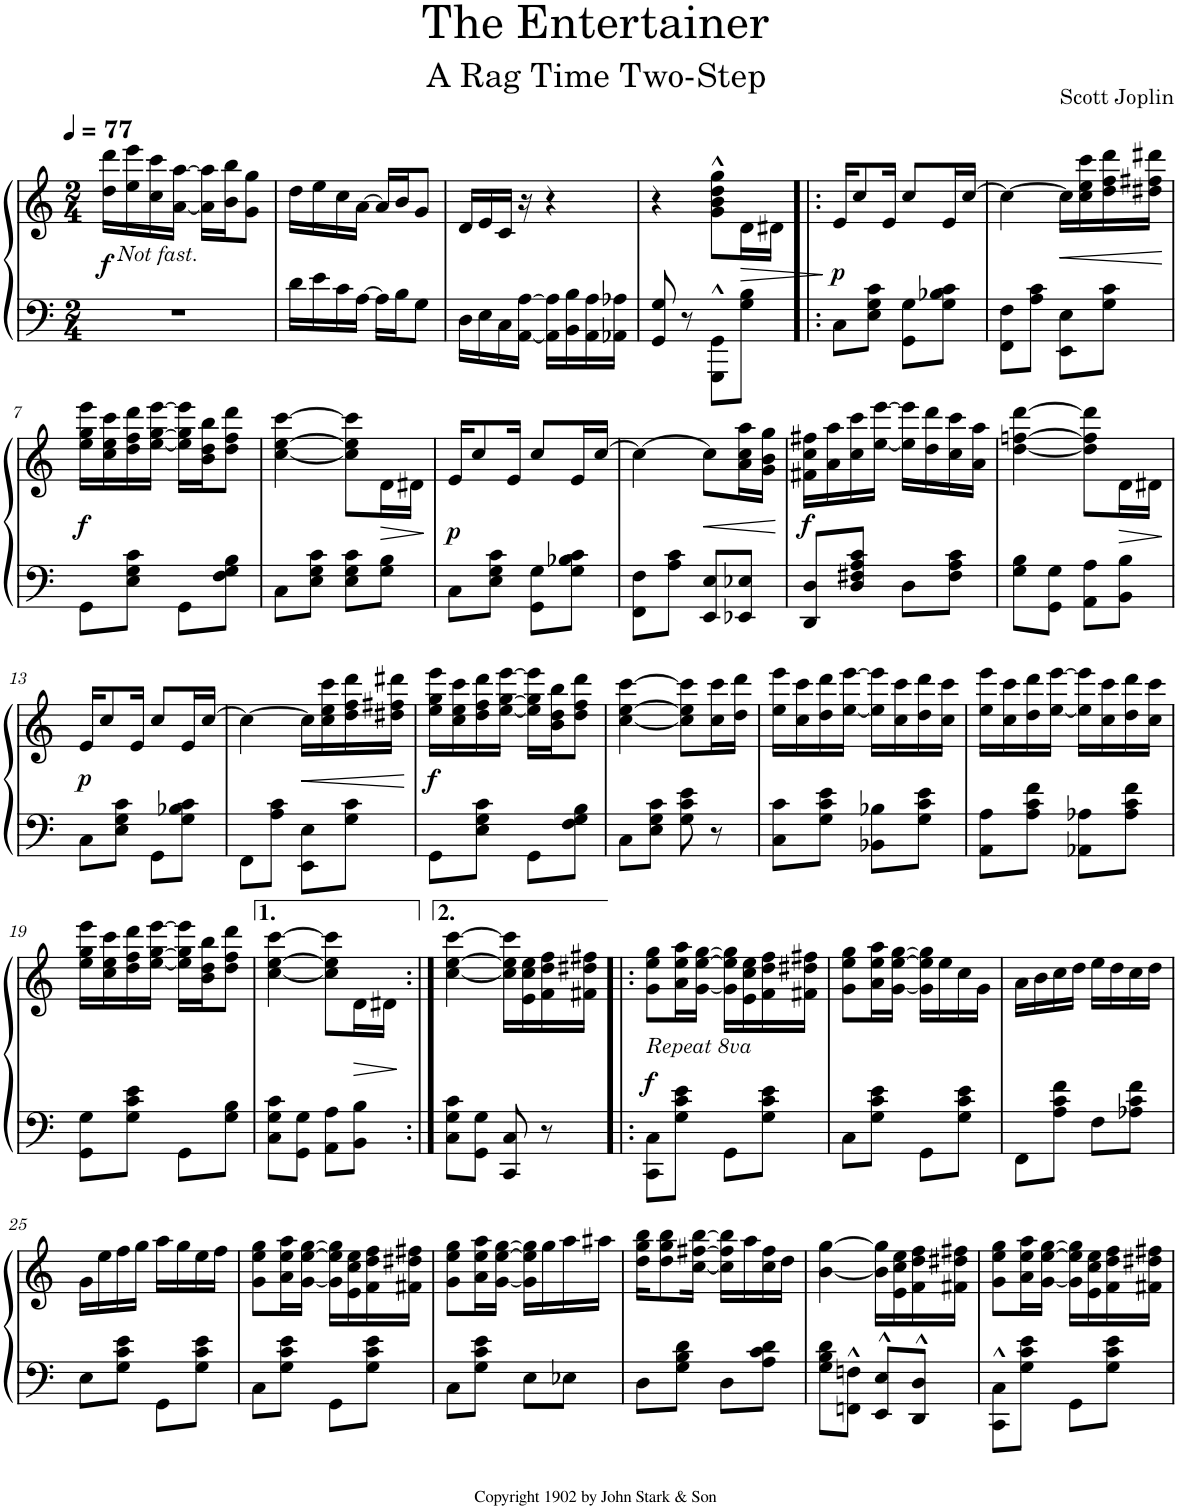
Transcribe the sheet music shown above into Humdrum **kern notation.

**kern	**kern	**dynam
*part1	*part1	*part1
*staff2	*staff1	*staff1/2
*I"Piano	*	*
*I'Pno.	*	*
*clefF4	*clefG2	*
*k[]	*k[]	*
*M2/4	*M2/4	*
*MM77	*MM77	*
=1	=1	=1
!	!LO:TX:b:i:t=Not fast.	!
!	!	!LO:DY:b
2r	16dd\ 16ddd\LL	f
.	16ee\ 16eee\	.
.	16cc\ 16ccc\	.
.	[16a\ [16aa\JJ	.
.	16a\] 16aa\]LL	.
.	16b\ 16bb\J	.
.	8g\ 8gg\J	.
=2	=2	=2
16d\LL	16dd\LL	.
16e\	16ee\	.
16c\	16cc\	.
[16A\JJ	[16a\JJ	.
16A\LL]	16a/LL]	.
16B\J	16b/J	.
8G\J	8g/J	.
=3	=3	=3
16D\LL	16d/LL	.
16E\	16e/	.
16C\	16c/JJ	.
[16AA\ [16A\JJ	16r	.
16AA\] 16A\]LL	4r	.
16BB\ 16B\	.	.
16AA\ 16A\	.	.
16AA-X\ 16A-X\JJ	.	.
=4	=4	=4
8GG/ 8G/	4r	.
8r	.	.
8GGG\^^ 8GG\^^L	8g\^^ 8b\^^ 8dd\^^ 8gg\^^L	.
!	!	!LO:HP:b
8G\ 8B\J	16d\L	>
.	16d#X\JJ	.
.	.	]
=5!|:	=5!|:	=5!|:
!	!	!LO:DY:b
8C\L	16e/KL	p
.	8cc/	.
8E\ 8G\ 8c\J	.	.
.	16e/Jk	.
8GG\ 8G\L	8cc/L	.
8G\ 8B-X\ 8c\J	16e/L	.
.	[16cc/JJ	.
=6	=6	=6
8FF\ 8F\L	4cc\_	.
8A\ 8c\J	.	.
!	!	!LO:HP:b
8EE\ 8E\L	16cc\LL]	<
.	16cc\ 16ee\ 16ccc\	.
8G\ 8c\J	16dd\ 16ff\ 16ddd\	.
.	16dd#X\ 16ff#X\ 16ddd#X\JJ	.
.	.	[
!!LO:LB:g=z
=7	=7	=7
!	!	!LO:DY:b
8GG\L	16ee\ 16gg\ 16eee\LL	f
.	16cc\ 16ee\ 16ccc\	.
8E\ 8G\ 8c\J	16dd\ 16ff\ 16ddd\	.
.	[16ee\ [16gg\ [16eee\JJ	.
8GG\L	16ee\] 16gg\] 16eee\]LL	.
.	16b\ 16dd\ 16bb\J	.
8F\ 8G\ 8B\J	8dd\ 8ff\ 8ddd\J	.
=8	=8	=8
8C\L	[4cc\ [4ee\ [4ccc\	.
8E\ 8G\ 8c\J	.	.
8E\ 8G\ 8c\L	8cc\] 8ee\] 8ccc\]L	.
!	!	!LO:HP:b
8G\ 8B\J	16d\L	>
.	16d#X\JJ	.
.	.	]
=9	=9	=9
!	!	!LO:DY:b
8C\L	16e/KL	p
.	8cc/	.
8E\ 8G\ 8c\J	.	.
.	16e/Jk	.
8GG\ 8G\L	8cc/L	.
8G\ 8B-X\ 8c\J	16e/L	.
.	[16cc/JJ	.
=10	=10	=10
8FF\ 8F\L	4cc\_	.
8A\ 8c\J	.	.
!	!	!LO:HP:b
8EE/ 8E/L	8cc\L]	<
8EE-X/ 8E-X/J	16a\ 16cc\ 16aa\L	.
.	16g\ 16b\ 16gg\JJ	.
.	.	[
=11	=11	=11
!	!	!LO:DY:b
8DD/ 8D/L	16f#X\ 16cc\ 16ff#X\LL	f
.	16a\ 16aa\	.
8D/ 8F#X/ 8A/ 8c/J	16cc\ 16ccc\	.
.	[16ee\ [16eee\JJ	.
8D\L	16ee\] 16eee\]LL	.
.	16dd\ 16ddd\	.
8F#\ 8A\ 8c\J	16cc\ 16ccc\	.
.	16a\ 16aa\JJ	.
=12	=12	=12
8G\ 8B\L	[4dd\ [4ffn\ [4ddd\	.
8GG\ 8G\J	.	.
8AA\ 8A\L	8dd\] 8ff\] 8ddd\]L	.
!	!	!LO:HP:b
8BB\ 8B\J	16d\L	>
.	16d#X\JJ	.
.	.	]
!!LO:LB:g=z
=13	=13	=13
!	!	!LO:DY:b
8C\L	16e/KL	p
.	8cc/	.
8E\ 8G\ 8c\J	.	.
.	16e/Jk	.
8GG\L	8cc/L	.
8G\ 8B-X\ 8c\J	16e/L	.
.	[16cc/JJ	.
=14	=14	=14
8FF\L	4cc\_	.
8A\ 8c\J	.	.
!	!	!LO:HP:b
8EE\ 8E\L	16cc\LL]	<
.	16cc\ 16ee\ 16ccc\	.
8G\ 8c\J	16dd\ 16ff\ 16ddd\	.
.	16dd#X\ 16ff#X\ 16ddd#X\JJ	.
.	.	[
=15	=15	=15
!	!	!LO:DY:b
8GG\L	16ee\ 16gg\ 16eee\LL	f
.	16cc\ 16ee\ 16ccc\	.
8E\ 8G\ 8c\J	16dd\ 16ff\ 16ddd\	.
.	[16ee\ [16gg\ [16eee\JJ	.
8GG\L	16ee\] 16gg\] 16eee\]LL	.
.	16b\ 16dd\ 16bb\J	.
8F\ 8G\ 8B\J	8dd\ 8ff\ 8ddd\J	.
=16	=16	=16
8C\L	[4cc\ [4ee\ [4ccc\	.
8E\ 8G\ 8c\J	.	.
8G\ 8c\ 8e\	8cc\] 8ee\] 8ccc\]L	.
8r	16cc\ 16ccc\L	.
.	16dd\ 16ddd\JJ	.
=17	=17	=17
8C\ 8c\L	16ee\ 16eee\LL	.
.	16cc\ 16ccc\	.
8G\ 8c\ 8e\J	16dd\ 16ddd\	.
.	[16ee\ [16eee\JJ	.
8BB-X\ 8B-X\L	16ee\] 16eee\]LL	.
.	16cc\ 16ccc\	.
8G\ 8c\ 8e\J	16dd\ 16ddd\	.
.	16cc\ 16ccc\JJ	.
=18	=18	=18
8AA\ 8A\L	16ee\ 16eee\LL	.
.	16cc\ 16ccc\	.
8A\ 8c\ 8f\J	16dd\ 16ddd\	.
.	[16ee\ [16eee\JJ	.
8AA-X\ 8A-X\L	16ee\] 16eee\]LL	.
.	16cc\ 16ccc\	.
8A-\ 8c\ 8f\J	16dd\ 16ddd\	.
.	16cc\ 16ccc\JJ	.
!!LO:LB:g=z
=19	=19	=19
8GG\ 8G\L	16ee\ 16gg\ 16eee\LL	.
.	16cc\ 16ee\ 16ccc\	.
8G\ 8c\ 8e\J	16dd\ 16ff\ 16ddd\	.
.	[16ee\ [16gg\ [16eee\JJ	.
8GG\L	16ee\] 16gg\] 16eee\]LL	.
.	16b\ 16dd\ 16bb\J	.
8G\ 8B\J	8dd\ 8ff\ 8ddd\J	.
=20	=20	=20
8C\ 8G\ 8c\L	[4cc\ [4ee\ [4ccc\	.
8GG\ 8G\J	.	.
8AA\ 8A\L	8cc\] 8ee\] 8ccc\]L	.
!	!	!LO:HP:b
8BB\ 8B\J	16d\L	>
.	16d#X\JJ	.
.	.	]
=21:|!	=21:|!	=21:|!
8C\ 8G\ 8c\L	[4cc\ [4ee\ [4ccc\	.
8GG\ 8G\J	.	.
8CC/ 8C/	16cc\] 16ee\] 16ccc\]LL	.
.	16e\ 16cc\ 16ee\	.
8r	16f\ 16dd\ 16ff\	.
.	16f#X\ 16dd#X\ 16ff#X\JJ	.
=22!|:	=22!|:	=22!|:
!	!LO:TX:b:i:t=Repeat 8va	!
!	!	!LO:DY:a=2
8CC\ 8C\L	8g\ 8ee\ 8gg\L	f
8G\ 8c\ 8e\J	16a\ 16ee\ 16aa\L	.
.	[16g\ [16ee\ [16gg\JJ	.
8GG\L	16g\] 16ee\] 16gg\]LL	.
.	16e\ 16cc\ 16ee\	.
8G\ 8c\ 8e\J	16f\ 16dd\ 16ff\	.
.	16f#X\ 16dd#X\ 16ff#X\JJ	.
=23	=23	=23
8C\L	8g\ 8ee\ 8gg\L	.
8G\ 8c\ 8e\J	16a\ 16ee\ 16aa\L	.
.	[16g\ [16ee\ [16gg\JJ	.
8GG\L	16g\] 16ee\] 16gg\]LL	.
.	16ee\	.
8G\ 8c\ 8e\J	16cc\	.
.	16g\JJ	.
=24	=24	=24
8FF\L	16a\LL	.
.	16b\	.
8A\ 8c\ 8f\J	16cc\	.
.	16dd\JJ	.
8F\L	16ee\LL	.
.	16dd\	.
8A-X\ 8c\ 8f\J	16cc\	.
.	16dd\JJ	.
!!LO:LB:g=z
=25	=25	=25
8E\L	16g\LL	.
.	16ee\	.
8G\ 8c\ 8e\J	16ff\	.
.	16gg\JJ	.
8GG\L	16aa\LL	.
.	16gg\	.
8G\ 8c\ 8e\J	16ee\	.
.	16ff\JJ	.
=26	=26	=26
8C\L	8g\ 8ee\ 8gg\L	.
8G\ 8c\ 8e\J	16a\ 16ee\ 16aa\L	.
.	[16g\ [16ee\ [16gg\JJ	.
8GG\L	16g\] 16ee\] 16gg\]LL	.
.	16e\ 16cc\ 16ee\	.
8G\ 8c\ 8e\J	16f\ 16dd\ 16ff\	.
.	16f#X\ 16dd#X\ 16ff#X\JJ	.
=27	=27	=27
8C\L	8g\ 8ee\ 8gg\L	.
8G\ 8c\ 8e\J	16a\ 16ee\ 16aa\L	.
.	[16g\ [16ee\ [16gg\JJ	.
8E\L	16g\] 16ee\] 16gg\]LL	.
.	16gg\	.
8E-X\J	16aa\	.
.	16aa#X\JJ	.
=28	=28	=28
8D\L	16dd\ 16gg\ 16bb\KL	.
.	8dd\ 8gg\ 8bb\	.
8G\ 8B\ 8d\J	.	.
.	[16cc\ [16ff#X\ [16bb\Jk	.
8D\L	16cc\] 16ff#\] 16bb\]LL	.
.	16aa\	.
8A\ 8c\ 8d\J	16cc\ 16ff#\	.
.	16dd\JJ	.
=29	=29	=29
8G\ 8B\ 8d\L	[4b\ [4gg\	.
8FFn\^^ 8Fn\^^J	.	.
8EE/^^ 8E/^^L	16b\] 16gg\]LL	.
.	16e\ 16cc\ 16ee\	.
8DD/^^ 8D/^^J	16f\ 16dd\ 16ff\	.
.	16f#X\ 16dd#X\ 16ff#X\JJ	.
=30	=30	=30
8CC\^^ 8C\^^L	8g\ 8ee\ 8gg\L	.
8G\ 8c\ 8e\J	16a\ 16ee\ 16aa\L	.
.	[16g\ [16ee\ [16gg\JJ	.
8GG\L	16g\] 16ee\] 16gg\]LL	.
.	16e\ 16cc\ 16ee\	.
8G\ 8c\ 8e\J	16f\ 16dd\ 16ff\	.
.	16f#X\ 16dd#X\ 16ff#X\JJ	.
=	=	=
*-	*-	*-
